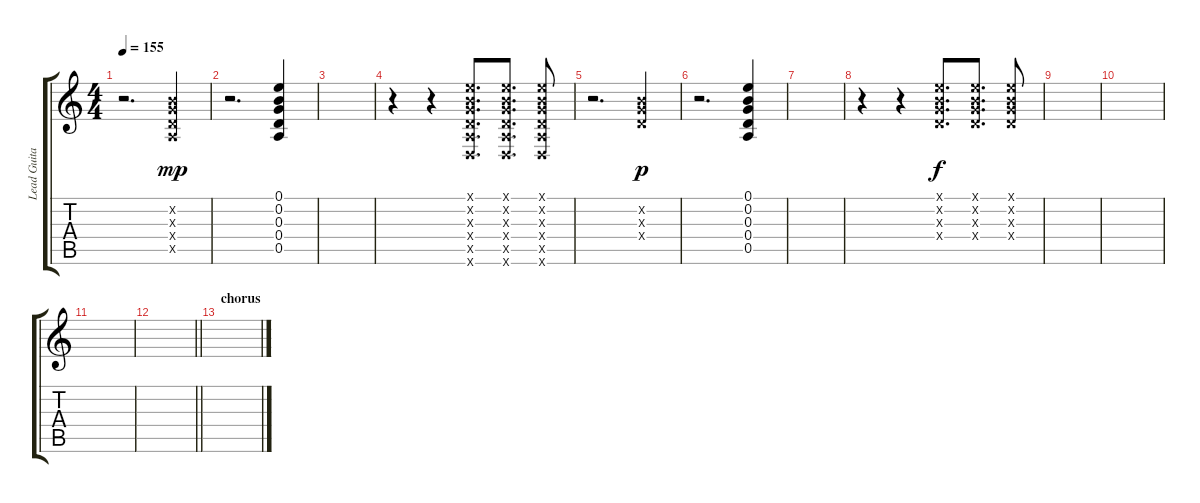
\track ("Lead Guitar" "Lead Guita") {instrument distortionguitar}
\staff {score tabs}
\tuning (E4 B3 G3 D3 A2 D2) {hide}
\ts (4 4)
\tempo 155
\clef g2
\ks c
r.2{d dy mp volume 7 instrument guitarharmonics} (0.2{x} 0.3{x} 0.4{x} 0.5{x}).4 |
r.2{d} (0.1 0.2 0.3 0.4 0.5).4 |
|
r.4 r.4 (0.1{x} 0.2{x} 0.3{x} 0.4{x} 0.5{x} 0.6{x}).8{d} (0.1{x} 0.2{x} 0.3{x} 0.4{x} 0.5{x} 0.6{x}).8{d} (0.1{x} 0.2{x} 0.3{x} 0.4{x} 0.5{x} 0.6{x}).8 |
r.2{d} (0.2{x} 0.3{x} 0.4{x}).4{dy p} |
r.2{d volume 16} (0.1 0.2 0.3 0.4 0.5).4 |
|
r.4 r.4 (0.1{x} 0.2{x} 0.3{x} 0.4{x}).8{d dy f} (0.1{x} 0.2{x} 0.3{x} 0.4{x}).8{d} (0.1{x} 0.2{x} 0.3{x} 0.4{x}).8 |
|
|
|
\barLineRight lightlight
|
\section ("" "chorus")
